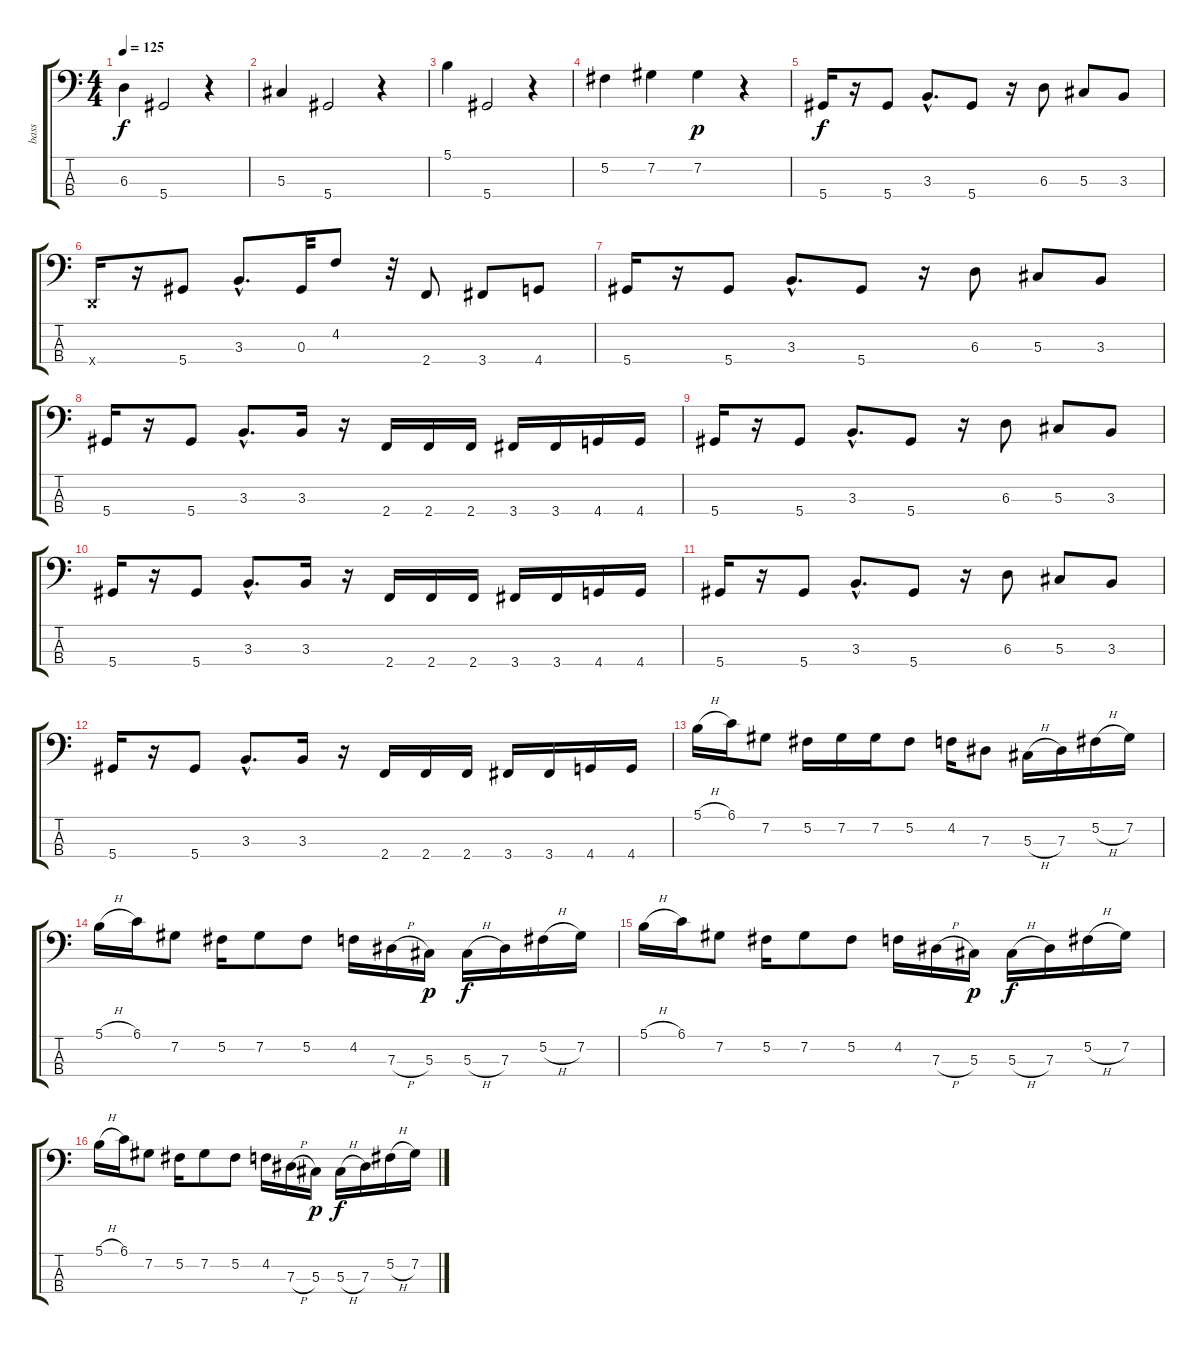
\track ("bass" "bass") {instrument electricbasspick}
\staff {score tabs}
\tuning (Gb2 Db2 Ab1 Eb1) {hide}
\ts (4 4)
\tempo 125
\clef f4
\ks c
6.3.4{dy f} 5.4.2 r.4 |
5.3.4 5.4.2 r.4 |
5.1.4 5.4.2 r.4 |
5.2.4 7.2.4 7.2.4{dy p} r.4 |
5.4.16{dy f} r.16 5.4.8 3.3{hac}.8{d} 5.4.8 r.16 6.3.8 5.3.8 3.3.8 |
-1.4{x}.16 r.16 5.4.8 3.3{hac}.8{d} 0.3.32 4.2.8 r.32 2.4.8 3.4.8 4.4.8 |
5.4.16 r.16 5.4.8 3.3{hac}.8{d} 5.4.8 r.16 6.3.8 5.3.8 3.3.8 |
5.4.16 r.16 5.4.8 3.3{hac}.8{d} 3.3.16 r.16 2.4.16 2.4.16 2.4.16 3.4.16 3.4.16 4.4.16 4.4.16 |
5.4.16 r.16 5.4.8 3.3{hac}.8{d} 5.4.8 r.16 6.3.8 5.3.8 3.3.8 |
5.4.16 r.16 5.4.8 3.3{hac}.8{d} 3.3.16 r.16 2.4.16 2.4.16 2.4.16 3.4.16 3.4.16 4.4.16 4.4.16 |
5.4.16 r.16 5.4.8 3.3{hac}.8{d} 5.4.8 r.16 6.3.8 5.3.8 3.3.8 |
5.4.16 r.16 5.4.8 3.3{hac}.8{d} 3.3.16 r.16 2.4.16 2.4.16 2.4.16 3.4.16 3.4.16 4.4.16 4.4.16 |
5.1{h}.16 6.1.16 7.2.8 5.2.16 7.2.16 7.2.16 5.2.8 4.2.16 7.3.8 5.3{h}.16 7.3.16 5.2{h}.16 7.2.16 |
5.1{h}.16 6.1.16 7.2.8 5.2.16 7.2.8 5.2.8 4.2.16 7.3{h}.16 5.3.16{dy p} 5.3{h}.16{dy f} 7.3.16 5.2{h}.16 7.2.16 |
5.1{h}.16 6.1.16 7.2.8 5.2.16 7.2.8 5.2.8 4.2.16 7.3{h}.16 5.3.16{dy p} 5.3{h}.16{dy f} 7.3.16 5.2{h}.16 7.2.16 |
5.1{h}.16 6.1.16 7.2.8 5.2.16 7.2.8 5.2.8 4.2.16 7.3{h}.16 5.3.16{dy p} 5.3{h}.16{dy f} 7.3.16 5.2{h}.16 7.2.16
